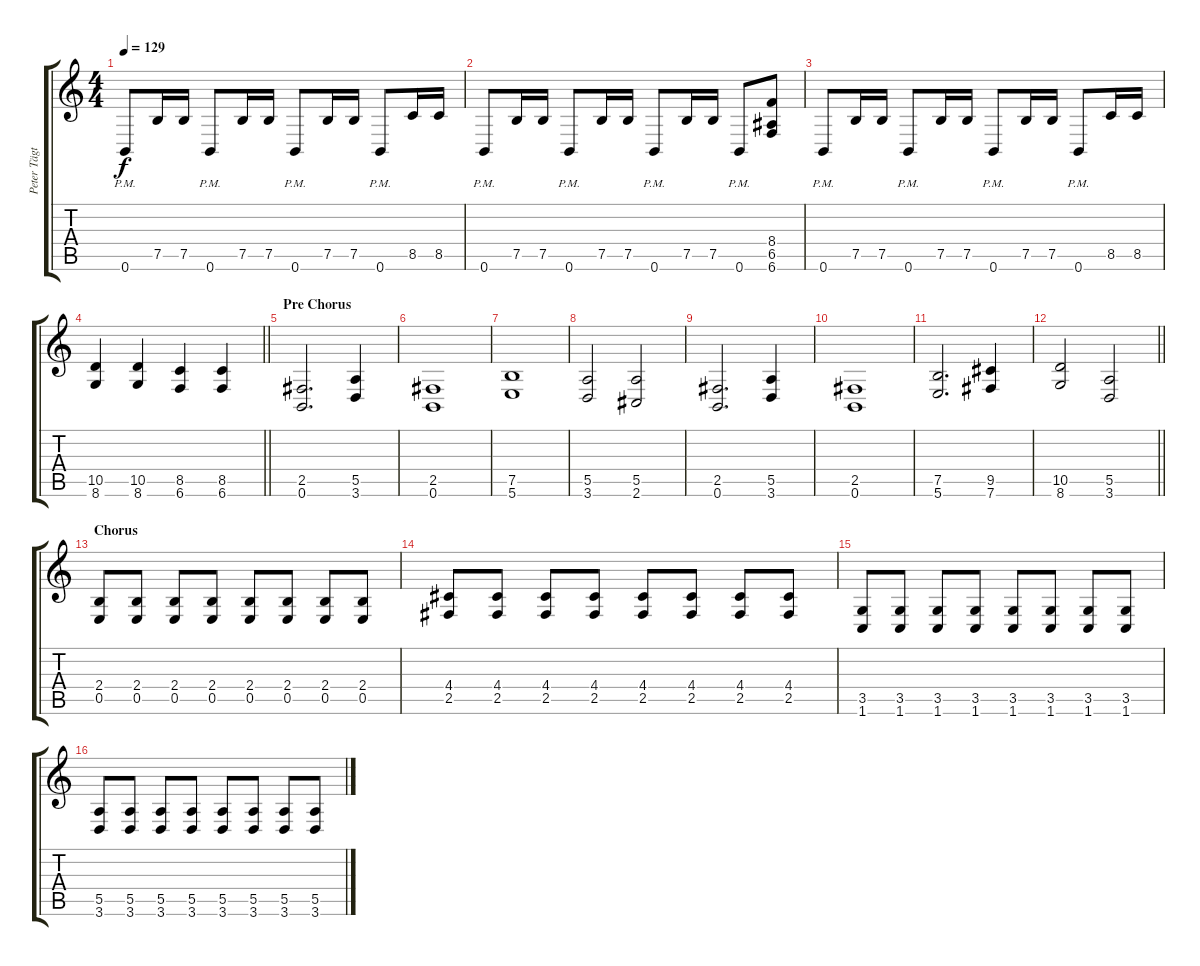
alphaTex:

\track ("Peter Tägtgren " "Peter Tägt") {instrument distortionguitar}
\staff {score tabs}
\tuning (B3 Gb3 D3 A2 E2 B1) {hide}
\ts (4 4)
\tempo 129
\clef g2
\ks c
0.6{pm}.8{dy f} 7.5.16 7.5.16 0.6{pm}.8 7.5.16 7.5.16 0.6{pm}.8 7.5.16 7.5.16 0.6{pm}.8 8.5.16 8.5.16 |
0.6{pm}.8 7.5.16 7.5.16 0.6{pm}.8 7.5.16 7.5.16 0.6{pm}.8 7.5.16 7.5.16 0.6{pm}.8 (8.4 6.5 6.6).8 |
0.6{pm}.8 7.5.16 7.5.16 0.6{pm}.8 7.5.16 7.5.16 0.6{pm}.8 7.5.16 7.5.16 0.6{pm}.8 8.5.16 8.5.16 |
\barLineRight lightlight
(10.5 8.6).4 (10.5 8.6).4 (8.5 6.6).4 (8.5 6.6).4 |
\section ("" "Pre Chorus")
(2.5 0.6).2{d} (5.5 3.6).4 |
(2.5 0.6).1 |
(7.5 5.6).1 |
(5.5 3.6).2 (5.5 2.6).2 |
(2.5 0.6).2{d} (5.5 3.6).4 |
(2.5 0.6).1 |
(7.5 5.6).2{d} (9.5 7.6).4 |
\barLineRight lightlight
(10.5 8.6).2 (5.5 3.6).2 |
\section ("" "Chorus")
(2.4 0.5).8 (2.4 0.5).8 (2.4 0.5).8 (2.4 0.5).8 (2.4 0.5).8 (2.4 0.5).8 (2.4 0.5).8 (2.4 0.5).8 |
(4.4 2.5).8 (4.4 2.5).8 (4.4 2.5).8 (4.4 2.5).8 (4.4 2.5).8 (4.4 2.5).8 (4.4 2.5).8 (4.4 2.5).8 |
(3.5 1.6).8 (3.5 1.6).8 (3.5 1.6).8 (3.5 1.6).8 (3.5 1.6).8 (3.5 1.6).8 (3.5 1.6).8 (3.5 1.6).8 |
(5.5 3.6).8 (5.5 3.6).8 (5.5 3.6).8 (5.5 3.6).8 (5.5 3.6).8 (5.5 3.6).8 (5.5 3.6).8 (5.5 3.6).8
